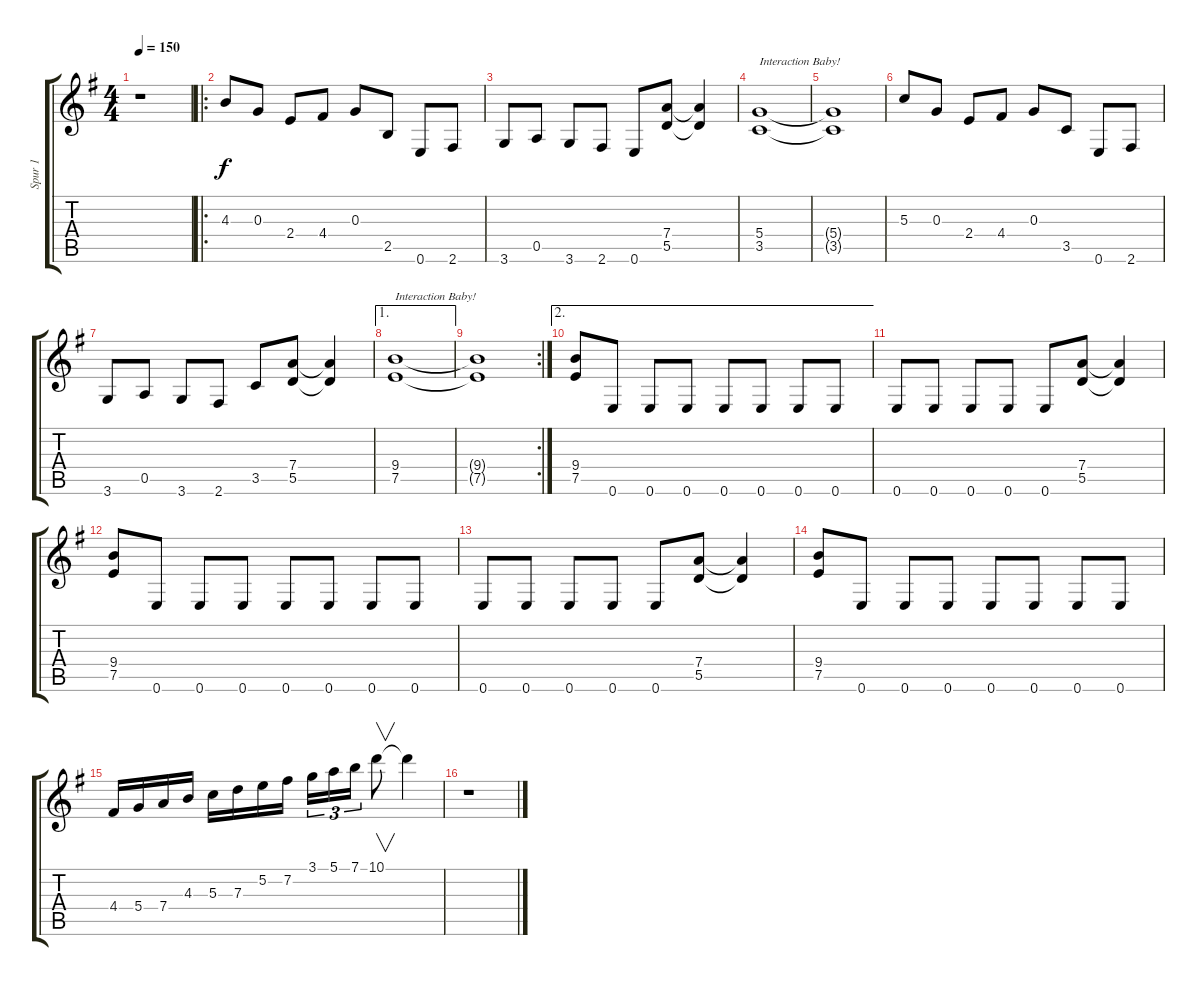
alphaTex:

\track ("Spur 1" "Spur 1") {instrument distortionguitar}
\staff {score tabs}
\tuning (E4 B3 G3 D3 A2 E2) {hide}
\ts (4 4)
\tempo 150
\clef g2
\ks g
r.1{dy f} |
\ro
4.3.8 0.3.8 2.4.8 4.4.8 0.3.8 2.5.8 0.6.8 2.6.8 |
3.6.8 0.5.8 3.6.8 2.6.8 0.6.8 (7.4 5.5).8 (7.4{t} 5.5{t}).4 |
(5.4 3.5).1{txt "Interaction Baby!"} |
(5.4{t} 3.5{t}).1 |
5.3.8 0.3.8 2.4.8 4.4.8 0.3.8 3.5.8 0.6.8 2.6.8 |
3.6.8 0.5.8 3.6.8 2.6.8 3.5.8 (7.4 5.5).8 (7.4{t} 5.5{t}).4 |
\ae 1
(9.4 7.5).1{txt "Interaction Baby!"} |
\rc 2
(9.4{t} 7.5{t}).1 |
\ae 2
(9.4 7.5).8 0.6.8 0.6.8 0.6.8 0.6.8 0.6.8 0.6.8 0.6.8 |
0.6.8 0.6.8 0.6.8 0.6.8 0.6.8 (7.4 5.5).8 (7.4{t} 5.5{t}).4 |
(9.4 7.5).8 0.6.8 0.6.8 0.6.8 0.6.8 0.6.8 0.6.8 0.6.8 |
0.6.8 0.6.8 0.6.8 0.6.8 0.6.8 (7.4 5.5).8 (7.4{t} 5.5{t}).4 |
(9.4 7.5).8 0.6.8 0.6.8 0.6.8 0.6.8 0.6.8 0.6.8 0.6.8 |
4.4.16 5.4.16 7.4.16 4.3.16 5.3.16 7.3.16 5.2.16 7.2.16 3.1.16{tu (3 2)} 5.1.16{tu (3 2)} 7.1.16{tu (3 2)} 10.1.8{v} 10.1{t}.4 |
r.1
